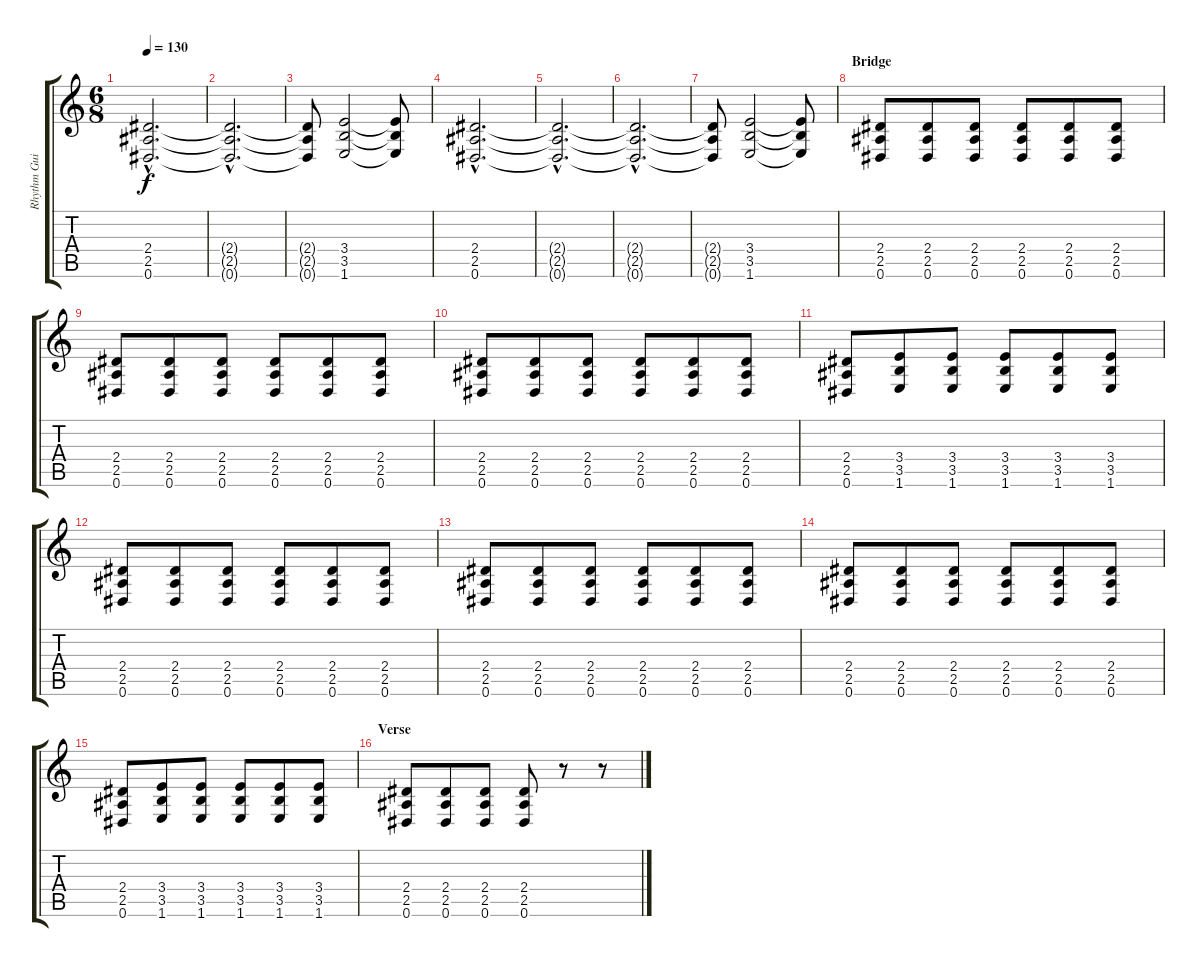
\track ("Rhythm Guitar" "Rhythm Gui") {instrument overdrivenguitar}
\staff {score tabs}
\tuning (Eb4 Bb3 Gb3 Db3 Ab2 Eb2) {hide}
\ts (6 8)
\tempo 130
\clef g2
\ks c
(2.4{hac t} 2.5{hac t} 0.6{hac t}).2{d dy f} |
(2.4{hac t} 2.5{hac t} 0.6{hac t}).2{d} |
(2.4{t} 2.5{t} 0.6{t}).8 (3.4 3.5 1.6).2 (3.4{t} 3.5{t} 1.6{t}).8 |
(2.4{hac} 2.5{hac} 0.6{hac}).2{d} |
(2.4{hac t} 2.5{hac t} 0.6{hac t}).2{d} |
(2.4{hac t} 2.5{hac t} 0.6{hac t}).2{d} |
(2.4{t} 2.5{t} 0.6{t}).8 (3.4 3.5 1.6).2 (3.4{t} 3.5{t} 1.6{t}).8 |
\section ("" "Bridge")
(2.4 2.5 0.6).8 (2.4 2.5 0.6).8 (2.4 2.5 0.6).8 (2.4 2.5 0.6).8 (2.4 2.5 0.6).8 (2.4 2.5 0.6).8 |
(2.4 2.5 0.6).8 (2.4 2.5 0.6).8 (2.4 2.5 0.6).8 (2.4 2.5 0.6).8 (2.4 2.5 0.6).8 (2.4 2.5 0.6).8 |
(2.4 2.5 0.6).8 (2.4 2.5 0.6).8 (2.4 2.5 0.6).8 (2.4 2.5 0.6).8 (2.4 2.5 0.6).8 (2.4 2.5 0.6).8 |
(2.4 2.5 0.6).8 (3.4 3.5 1.6).8 (3.4 3.5 1.6).8 (3.4 3.5 1.6).8 (3.4 3.5 1.6).8 (3.4 3.5 1.6).8 |
(2.4 2.5 0.6).8 (2.4 2.5 0.6).8 (2.4 2.5 0.6).8 (2.4 2.5 0.6).8 (2.4 2.5 0.6).8 (2.4 2.5 0.6).8 |
(2.4 2.5 0.6).8 (2.4 2.5 0.6).8 (2.4 2.5 0.6).8 (2.4 2.5 0.6).8 (2.4 2.5 0.6).8 (2.4 2.5 0.6).8 |
(2.4 2.5 0.6).8 (2.4 2.5 0.6).8 (2.4 2.5 0.6).8 (2.4 2.5 0.6).8 (2.4 2.5 0.6).8 (2.4 2.5 0.6).8 |
(2.4 2.5 0.6).8 (3.4 3.5 1.6).8 (3.4 3.5 1.6).8 (3.4 3.5 1.6).8 (3.4 3.5 1.6).8 (3.4 3.5 1.6).8 |
\section ("" "Verse")
(2.4 2.5 0.6).8 (2.4 2.5 0.6).8 (2.4 2.5 0.6).8 (2.4 2.5 0.6).8 r.8 r.8
